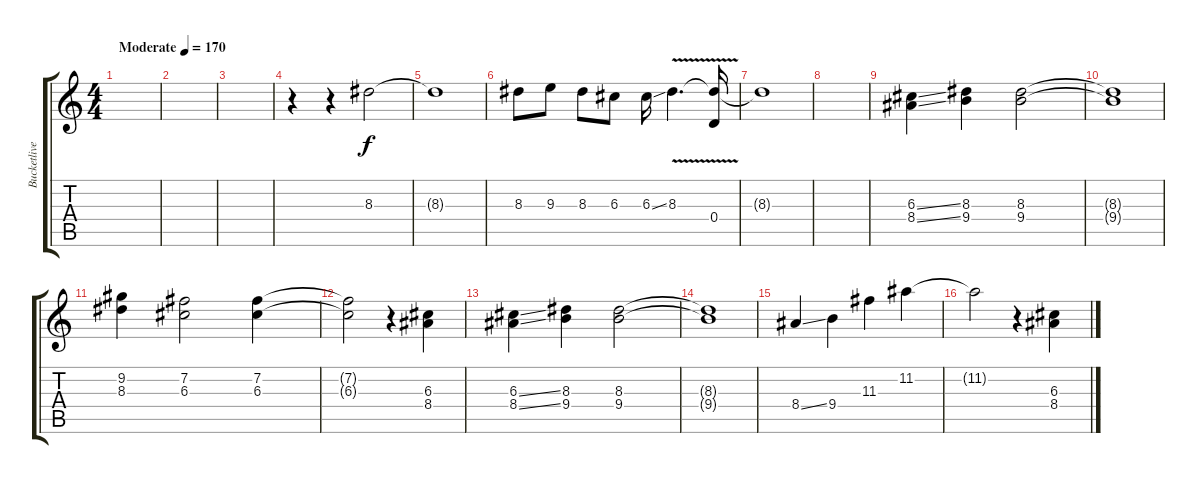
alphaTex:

\track ("Bucketlive layer" "Bucketlive") {instrument electricguitarjazz}
\staff {score tabs}
\tuning (E4 B3 G3 D3 A2 E2) {hide}
\ts (4 4)
\tempo (170 "Moderate")
\clef g2
\ks c
|
|
|
r.4 r.4 8.3.2 |
8.3{t}.1 |
8.3.8 9.3.8 8.3.8 6.3.8 6.3{ss}.16 8.3{v}.4{d} (8.3{t} 0.4).16 |
8.3{t}.1 |
|
(6.3{ss} 8.4{ss}).4 (8.3 9.4).4 (8.3 9.4).2 |
(8.3{t} 9.4{t}).1 |
(9.2 8.3).4 (7.2 6.3).2 (7.2 6.3).4 |
(7.2{t} 6.3{t}).2 r.4 (6.3 8.4).4 |
(6.3{ss} 8.4{ss}).4 (8.3 9.4).4 (8.3 9.4).2 |
(8.3{t} 9.4{t}).1 |
8.4{ss}.4 9.4.4 11.3.4 11.2.4 |
11.2{t}.2 r.4 (6.3 8.4).4
